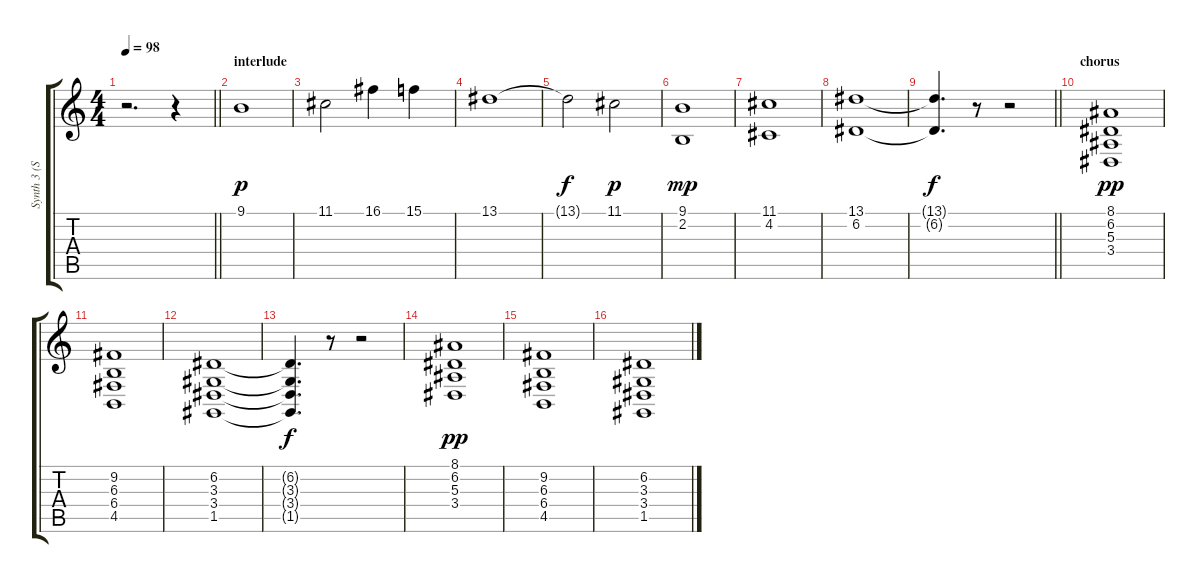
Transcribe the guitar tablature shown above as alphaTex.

\track ("Synth 3 (Semple)" "Synth 3 (S") {instrument stringensemble1}
\staff {score tabs}
\tuning (D4 A3 F3 C3 G2 C2) {hide}
\ts (4 4)
\tempo 98
\clef g2
\barLineRight lightlight
\ks c
r.2{d dy p} r.4{volume 10} |
\section ("" "interlude")
9.1.1 |
11.1.2 16.1.4 15.1.4 |
13.1.1 |
13.1{t}.2{dy f} 11.1.2{dy p} |
(9.1 2.2).1{dy mp} |
(11.1 4.2).1 |
(13.1 6.2).1 |
\barLineRight lightlight
(13.1{t} 6.2{t}).4{d dy f} r.8 r.2 |
\section ("" "chorus")
(8.1 6.2 5.3 3.4).1{dy pp} |
(9.2 6.3 6.4 4.5).1 |
(6.2 3.3 3.4 1.5).1 |
(6.2{t} 3.3{t} 3.4{t} 1.5{t}).4{d dy f} r.8 r.2 |
(8.1 6.2 5.3 3.4).1{dy pp} |
(9.2 6.3 6.4 4.5).1 |
(6.2 3.3 3.4 1.5).1
